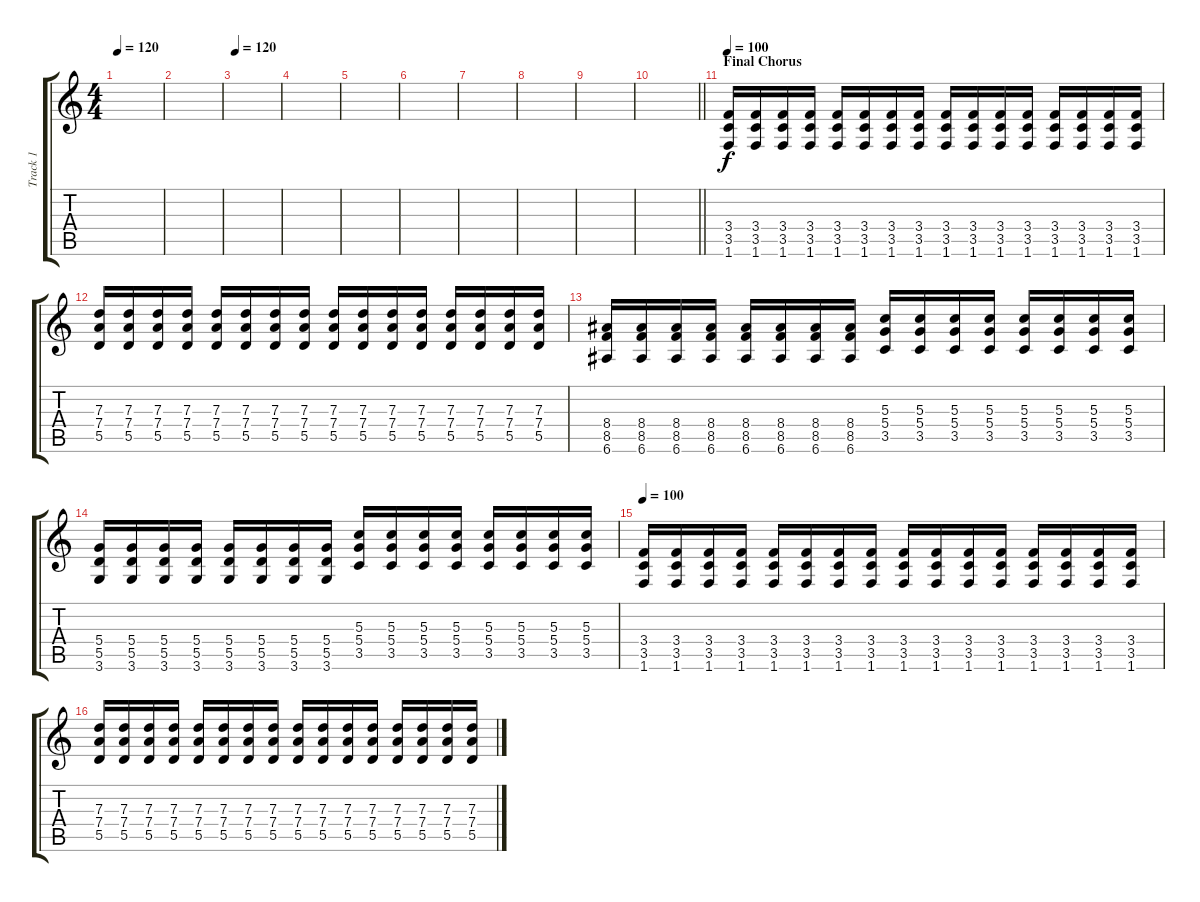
\track ("Track 1" "Track 1") {instrument distortionguitar}
\staff {score tabs}
\tuning (E4 B3 G3 D3 A2 E2) {hide}
\ts (4 4)
\tempo 120
\clef g2
\ks c
|
|
\tempo 120
|
|
|
|
|
|
|
\barLineRight lightlight
|
\section ("" "Final Chorus")
\tempo 100
(3.4 3.5 1.6).16 (3.4 3.5 1.6).16 (3.4 3.5 1.6).16 (3.4 3.5 1.6).16 (3.4 3.5 1.6).16 (3.4 3.5 1.6).16 (3.4 3.5 1.6).16 (3.4 3.5 1.6).16 (3.4 3.5 1.6).16 (3.4 3.5 1.6).16 (3.4 3.5 1.6).16 (3.4 3.5 1.6).16 (3.4 3.5 1.6).16 (3.4 3.5 1.6).16 (3.4 3.5 1.6).16 (3.4 3.5 1.6).16 |
(7.3 7.4 5.5).16 (7.3 7.4 5.5).16 (7.3 7.4 5.5).16 (7.3 7.4 5.5).16 (7.3 7.4 5.5).16 (7.3 7.4 5.5).16 (7.3 7.4 5.5).16 (7.3 7.4 5.5).16 (7.3 7.4 5.5).16 (7.3 7.4 5.5).16 (7.3 7.4 5.5).16 (7.3 7.4 5.5).16 (7.3 7.4 5.5).16 (7.3 7.4 5.5).16 (7.3 7.4 5.5).16 (7.3 7.4 5.5).16 |
(8.4 8.5 6.6).16 (8.4 8.5 6.6).16 (8.4 8.5 6.6).16 (8.4 8.5 6.6).16 (8.4 8.5 6.6).16 (8.4 8.5 6.6).16 (8.4 8.5 6.6).16 (8.4 8.5 6.6).16 (5.3 5.4 3.5).16 (5.3 5.4 3.5).16 (5.3 5.4 3.5).16 (5.3 5.4 3.5).16 (5.3 5.4 3.5).16 (5.3 5.4 3.5).16 (5.3 5.4 3.5).16 (5.3 5.4 3.5).16 |
(5.4 5.5 3.6).16 (5.4 5.5 3.6).16 (5.4 5.5 3.6).16 (5.4 5.5 3.6).16 (5.4 5.5 3.6).16 (5.4 5.5 3.6).16 (5.4 5.5 3.6).16 (5.4 5.5 3.6).16 (5.3 5.4 3.5).16 (5.3 5.4 3.5).16 (5.3 5.4 3.5).16 (5.3 5.4 3.5).16 (5.3 5.4 3.5).16 (5.3 5.4 3.5).16 (5.3 5.4 3.5).16 (5.3 5.4 3.5).16 |
\tempo 100
(3.4 3.5 1.6).16 (3.4 3.5 1.6).16 (3.4 3.5 1.6).16 (3.4 3.5 1.6).16 (3.4 3.5 1.6).16 (3.4 3.5 1.6).16 (3.4 3.5 1.6).16 (3.4 3.5 1.6).16 (3.4 3.5 1.6).16 (3.4 3.5 1.6).16 (3.4 3.5 1.6).16 (3.4 3.5 1.6).16 (3.4 3.5 1.6).16 (3.4 3.5 1.6).16 (3.4 3.5 1.6).16 (3.4 3.5 1.6).16 |
(7.3 7.4 5.5).16 (7.3 7.4 5.5).16 (7.3 7.4 5.5).16 (7.3 7.4 5.5).16 (7.3 7.4 5.5).16 (7.3 7.4 5.5).16 (7.3 7.4 5.5).16 (7.3 7.4 5.5).16 (7.3 7.4 5.5).16 (7.3 7.4 5.5).16 (7.3 7.4 5.5).16 (7.3 7.4 5.5).16 (7.3 7.4 5.5).16 (7.3 7.4 5.5).16 (7.3 7.4 5.5).16 (7.3 7.4 5.5).16
